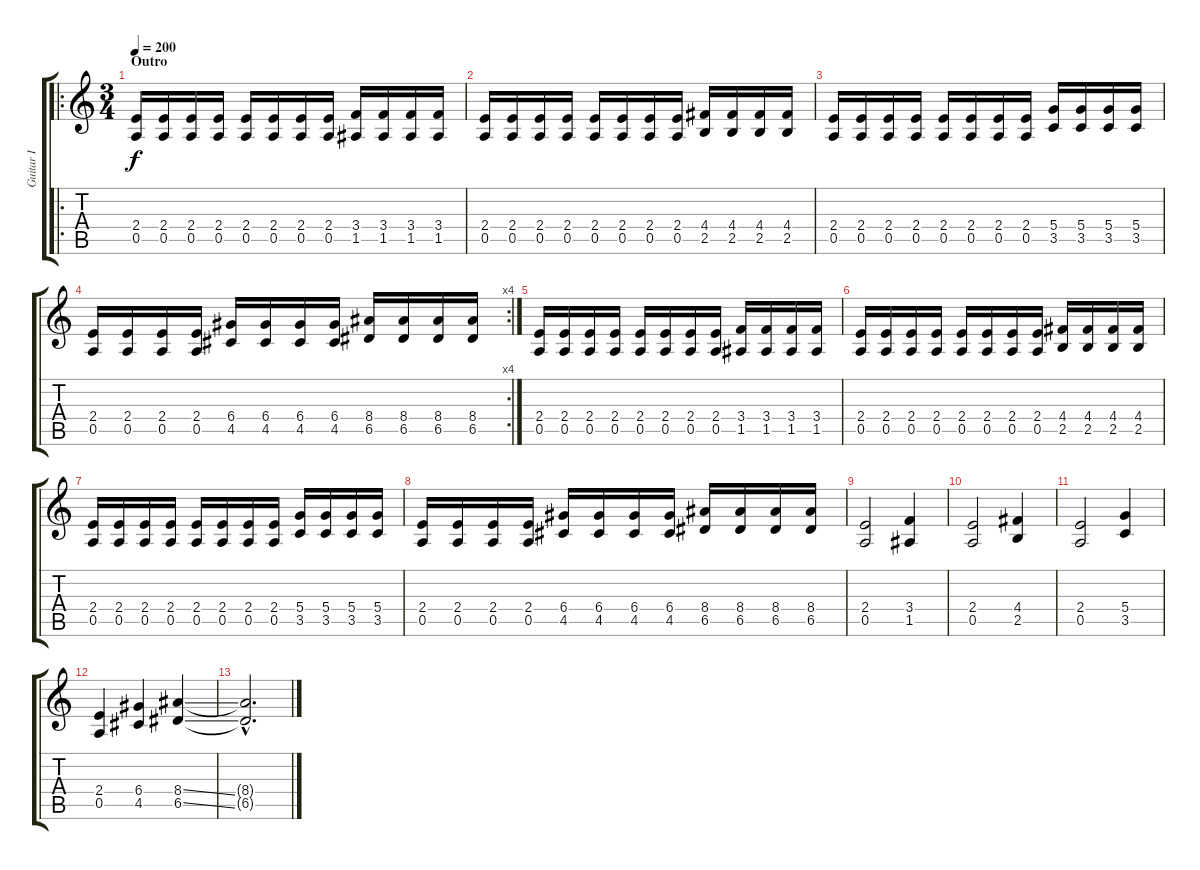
\track ("Guitar I" "Guitar I") {instrument distortionguitar}
\staff {score tabs}
\tuning (E4 B3 G3 D3 A2 E2) {hide}
\ro
\ts (3 4)
\section ("" "Outro")
\tempo 200
\clef g2
\ks c
(2.4 0.5).16{dy f} (2.4 0.5).16 (2.4 0.5).16 (2.4 0.5).16 (2.4 0.5).16 (2.4 0.5).16 (2.4 0.5).16 (2.4 0.5).16 (3.4 1.5).16 (3.4 1.5).16 (3.4 1.5).16 (3.4 1.5).16 |
(2.4 0.5).16 (2.4 0.5).16 (2.4 0.5).16 (2.4 0.5).16 (2.4 0.5).16 (2.4 0.5).16 (2.4 0.5).16 (2.4 0.5).16 (4.4 2.5).16 (4.4 2.5).16 (4.4 2.5).16 (4.4 2.5).16 |
(2.4 0.5).16 (2.4 0.5).16 (2.4 0.5).16 (2.4 0.5).16 (2.4 0.5).16 (2.4 0.5).16 (2.4 0.5).16 (2.4 0.5).16 (5.4 3.5).16 (5.4 3.5).16 (5.4 3.5).16 (5.4 3.5).16 |
\rc 4
(2.4 0.5).16 (2.4 0.5).16 (2.4 0.5).16 (2.4 0.5).16 (6.4 4.5).16 (6.4 4.5).16 (6.4 4.5).16 (6.4 4.5).16 (8.4 6.5).16 (8.4 6.5).16 (8.4 6.5).16 (8.4 6.5).16 |
(2.4 0.5).16 (2.4 0.5).16 (2.4 0.5).16 (2.4 0.5).16 (2.4 0.5).16 (2.4 0.5).16 (2.4 0.5).16 (2.4 0.5).16 (3.4 1.5).16 (3.4 1.5).16 (3.4 1.5).16 (3.4 1.5).16 |
(2.4 0.5).16 (2.4 0.5).16 (2.4 0.5).16 (2.4 0.5).16 (2.4 0.5).16 (2.4 0.5).16 (2.4 0.5).16 (2.4 0.5).16 (4.4 2.5).16 (4.4 2.5).16 (4.4 2.5).16 (4.4 2.5).16 |
(2.4 0.5).16 (2.4 0.5).16 (2.4 0.5).16 (2.4 0.5).16 (2.4 0.5).16 (2.4 0.5).16 (2.4 0.5).16 (2.4 0.5).16 (5.4 3.5).16 (5.4 3.5).16 (5.4 3.5).16 (5.4 3.5).16 |
(2.4 0.5).16 (2.4 0.5).16 (2.4 0.5).16 (2.4 0.5).16 (6.4 4.5).16 (6.4 4.5).16 (6.4 4.5).16 (6.4 4.5).16 (8.4 6.5).16 (8.4 6.5).16 (8.4 6.5).16 (8.4 6.5).16 |
(2.4 0.5).2 (3.4 1.5).4 |
(2.4 0.5).2 (4.4 2.5).4 |
(2.4 0.5).2 (5.4 3.5).4 |
(2.4 0.5).4 (6.4 4.5).4 (8.4{ss} 6.5{ss}).4 |
(8.4{hac t} 6.5{hac t}).2{d}
